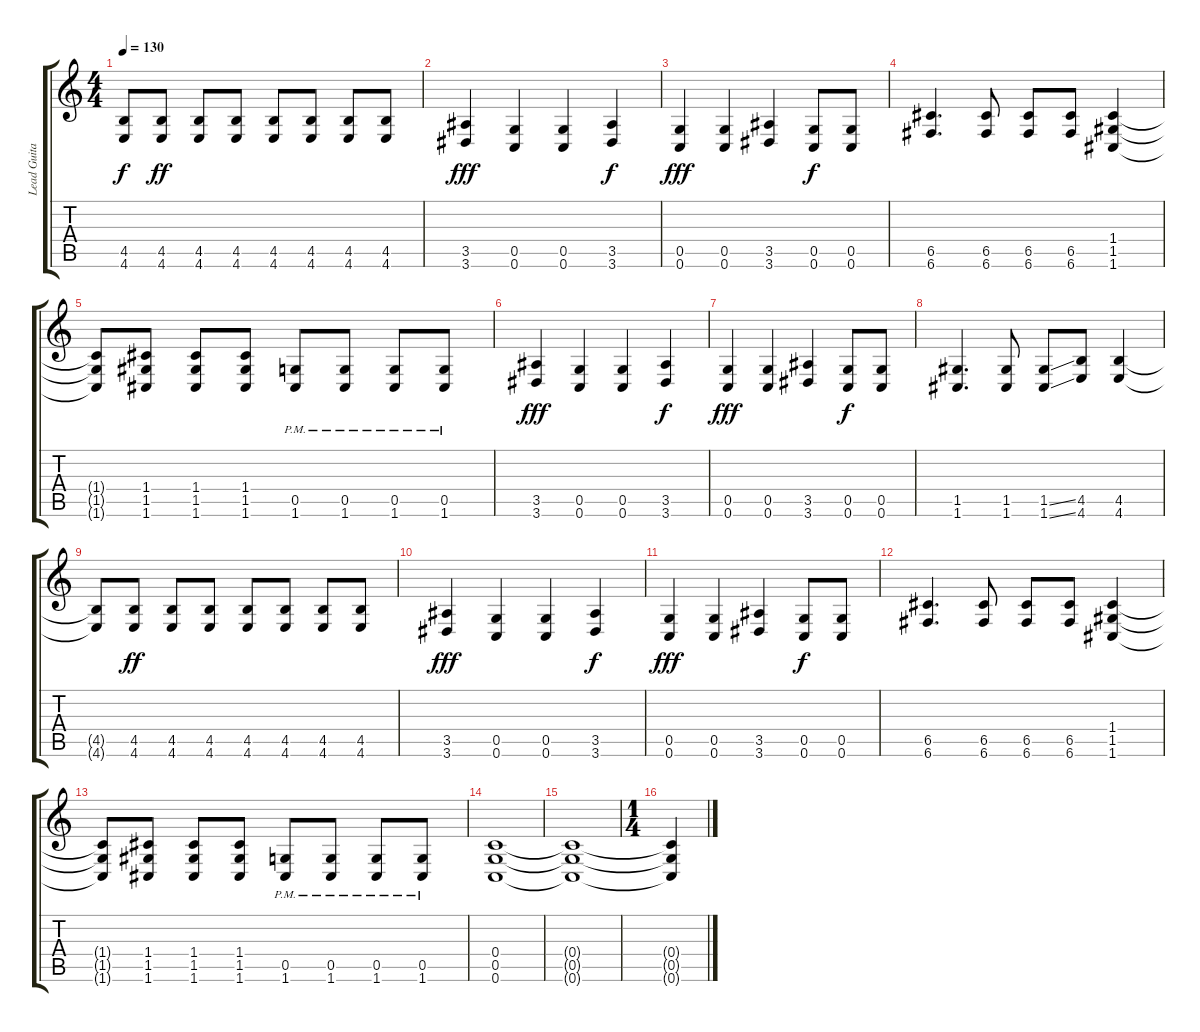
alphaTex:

\track ("Lead Guitar (Right)" "Lead Guita") {instrument distortionguitar}
\staff {score tabs}
\tuning (D4 A3 F3 C3 G2 C2) {hide}
\ts (4 4)
\tempo 130
\clef g2
\ks c
(4.5{t} 4.6{t}).8{dy f} (4.5 4.6).8{dy ff} (4.5 4.6).8 (4.5 4.6).8 (4.5 4.6).8 (4.5 4.6).8 (4.5 4.6).8 (4.5 4.6).8 |
(3.5 3.6).4{dy fff} (0.5 0.6).4 (0.5 0.6).4 (3.5 3.6).4{dy f} |
(0.5 0.6).4{dy fff} (0.5 0.6).4 (3.5 3.6).4 (0.5 0.6).8{dy f} (0.5 0.6).8 |
(6.5 6.6).4{d} (6.5 6.6).8 (6.5 6.6).8 (6.5 6.6).8 (1.4 1.5 1.6).4 |
(1.4{t} 1.5{t} 1.6{t}).8 (1.4 1.5 1.6).8 (1.4 1.5 1.6).8 (1.4 1.5 1.6).8 (0.5{pm} 1.6{pm}).8 (0.5{pm} 1.6{pm}).8 (0.5{pm} 1.6{pm}).8 (0.5{pm} 1.6{pm}).8 |
(3.5 3.6).4{dy fff} (0.5 0.6).4 (0.5 0.6).4 (3.5 3.6).4{dy f} |
(0.5 0.6).4{dy fff} (0.5 0.6).4 (3.5 3.6).4 (0.5 0.6).8{dy f} (0.5 0.6).8 |
(1.5 1.6).4{d} (1.5 1.6).8 (1.5{ss} 1.6{ss}).8 (4.5 4.6).8 (4.5 4.6).4 |
(4.5{t} 4.6{t}).8 (4.5 4.6).8{dy ff} (4.5 4.6).8 (4.5 4.6).8 (4.5 4.6).8 (4.5 4.6).8 (4.5 4.6).8 (4.5 4.6).8 |
(3.5 3.6).4{dy fff} (0.5 0.6).4 (0.5 0.6).4 (3.5 3.6).4{dy f} |
(0.5 0.6).4{dy fff} (0.5 0.6).4 (3.5 3.6).4 (0.5 0.6).8{dy f} (0.5 0.6).8 |
(6.5 6.6).4{d} (6.5 6.6).8 (6.5 6.6).8 (6.5 6.6).8 (1.4 1.5 1.6).4 |
(1.4{t} 1.5{t} 1.6{t}).8 (1.4 1.5 1.6).8 (1.4 1.5 1.6).8 (1.4 1.5 1.6).8 (0.5{pm} 1.6{pm}).8 (0.5{pm} 1.6{pm}).8 (0.5{pm} 1.6{pm}).8 (0.5{pm} 1.6{pm}).8 |
(0.4 0.5 0.6).1 |
(0.4{t} 0.5{t} 0.6{t}).1 |
\ts (1 4)
(0.4{t} 0.5{t} 0.6{t}).4
